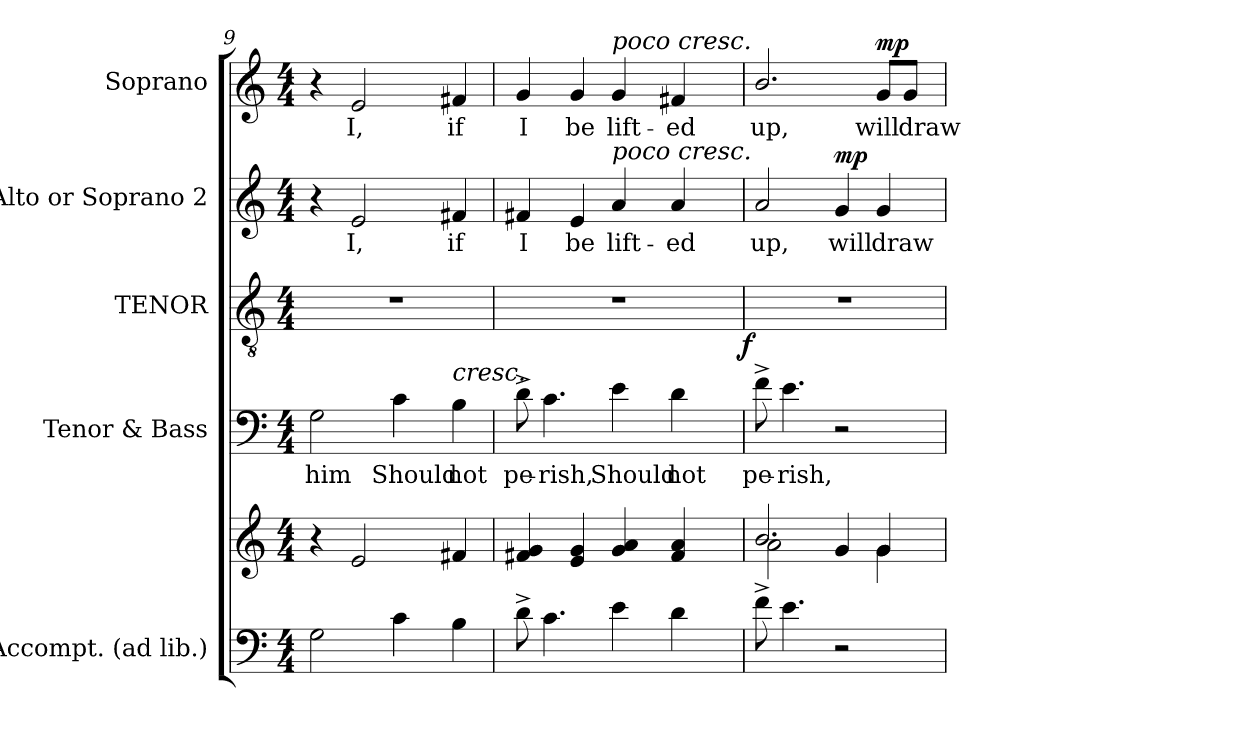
**kern	**kern	**kern	**text	**dynam	**kern	**kern	**text	**dynam	**kern	**text	**dynam
*part5	*part5	*part4	*part4	*part4	*part3	*part2	*part2	*part2	*part1	*part1	*part1
*staff6	*staff5	*staff4	*staff4	*staff4	*staff3	*staff2	*staff2	*staff2	*staff1	*staff1	*staff1
*I"Accompt. (ad lib.)	*	*I"Tenor & Bass	*	*	*I"TENOR	*I"Alto or Soprano 2	*	*	*I"Soprano	*	*
*clefF4	*clefG2	*clefF4	*	*	*clefGv2	*clefG2	*	*	*clefG2	*	*
*	*	*	*	*	*ITrd7c12	*	*	*	*	*	*
*k[]	*k[]	*k[]	*	*	*k[]	*k[]	*	*	*k[]	*	*
*C:	*C:	*C:	*	*	*C:	*C:	*	*	*C:	*	*
*M4/4	*M4/4	*M4/4	*	*	*M4/4	*M4/4	*	*	*M4/4	*	*
=9	=9	=9	=9	=9	=9	=9	=9	=9	=9	=9	=9
!	!	!	!LO:LY:b:color=#000000	!	!	!	!	!	!	!	!
2Gi\	4r	2Gi\	him	.	1r	4r	.	.	4r	.	.
!	!	!	!	!	!	!	!LO:LY:b:color=#000000	!	!	!	!
!	!	!	!	!	!	!	!	!	!	!LO:LY:b:color=#000000	!
.	2ei/	.	.	.	.	2ei/	I,	.	2ei/	I,	.
!	!	!	!LO:LY:b:color=#000000	!	!	!	!	!	!	!	!
4ci\	.	4ci\	Should	.	.	.	.	.	.	.	.
!	!	!	!LO:LY:b:color=#000000	!	!	!	!	!	!	!	!
!	!	!	!	!	!	!	!LO:LY:b:color=#000000	!	!	!	!
!	!	!LO:TX:a:i:t=cresc.	!	!	!	!	!	!	!	!	!
!	!	!	!	!	!	!	!	!	!	!LO:LY:b:color=#000000	!
4Bi\	4f#Xi/	4Bi\	not	.	.	4f#Xi/	if	.	4f#Xi/	if	.
!!LO:LB:g=z
=10	=10	=10	=10	=10	=10	=10	=10	=10	=10	=10	=10
!	!	!	!LO:LY:b:color=#000000	!	!	!	!	!	!	!	!
!	!	!	!	!	!	!	!LO:LY:b:color=#000000	!	!	!	!
!	!	!	!	!	!	!	!	!	!	!LO:LY:b:color=#000000	!
*	*	*^	*	*	*	*	*	*	*	*	*
8d^i\	4f#Xi/ 4gi	8d^i\	2ryy	pe-	.	1r	4f#Xi/	I	.	4gi/	I	.
!	!	!	!	!LO:LY:b:color=#000000	!	!	!	!	!	!	!	!
4.ci\	.	4.ci\	.	-rish,	.	.	.	.	.	.	.	.
!	!	!	!	!	!	!	!	!LO:LY:b:color=#000000	!	!	!	!
!	!	!	!	!	!	!	!	!	!	!	!LO:LY:b:color=#000000	!
.	4ei/ 4gi	.	.	.	.	.	4ei/	be	.	4gi/	be	.
!	!	!	!	!LO:LY:b:color=#000000	!	!	!	!	!	!	!	!
!	!	!	!	!	!	!	!	!LO:LY:b:color=#000000	!	!	!	!
!	!	!	!	!	!	!	!	!	!	!LO:TX:a:i:t=poco cresc.	!	!
!	!	!	!	!	!	!	!LO:TX:a:i:t=poco cresc.	!	!	!	!	!
!	!	!	!	!	!	!	!	!	!	!	!LO:LY:b:color=#000000	!
4ei\	4gi/ 4ai	4ei\	4ryy	Should	.	.	4ai/	lift-	.	4gi/	lift-	.
!	!	!	!	!LO:LY:b:color=#000000	!	!	!	!	!	!	!	!
!	!	!	!	!	!	!	!	!LO:LY:b:color=#000000	!	!	!	!
!	!	!	!	!	!	!	!	!	!	!	!LO:LY:b:color=#000000	!
4di\	4f#i/ 4ai	4di\	8ryy	not	.	.	4ai/	-ed	.	4f#Xi/	-ed	.
.	.	.	16ryy	.	.	.	.	.	.	.	.	.
.	.	.	32ryy	.	.	.	.	.	.	.	.	.
.	.	.	64ryy	.	.	.	.	.	.	.	.	.
.	.	.	128...ryy	.	.	.	.	.	.	.	.	.
.	.	.	1024ryy	.	f	.	.	.	.	.	.	.
*	*	*v	*v	*	*	*	*	*	*	*	*	*
=11	=11	=11	=11	=11	=11	=11	=11	=11	=11	=11	=11
*	*^	*	*	*	*	*	*	*	*	*	*
*	*	*	*^	*	*	*	*	*	*	*	*	*
!	!	!	!	!	!LO:LY:b:color=#000000	!	!	!	!	!	!	!	!
*	*	*	*v	*v	*	*	*	*	*	*	*	*	*
*	*	*	*^	*	*	*	*	*	*	*	*	*
!	!	!	!	!	!	!	!	!	!LO:LY:b:color=#000000	!	!	!	!
*	*	*	*v	*v	*	*	*	*	*	*	*	*	*
*	*	*	*^	*	*	*	*	*	*	*	*	*
!	!	!	!	!	!	!	!	!	!	!	!	!LO:LY:b:color=#000000	!
*	*	*	*v	*v	*	*	*	*	*	*	*	*	*
8f^i\	2.bi/	2ai\	8f^i\	pe-	.	1r	2ai/	up,	.	2.bi/	up,	.
!	!	!	!	!LO:LY:b:color=#000000	!	!	!	!	!	!	!	!
4.ei\	.	.	4.ei\	-rish,	.	.	.	.	.	.	.	.
!	!	!	!	!	!	!	!	!LO:LY:b:color=#000000	!	!	!	!
2r	.	4gi/	2r	.	.	.	4gi/	will	mp	.	.	.
!	!	!	!	!	!	!	!	!LO:LY:b:color=#000000	!	!	!	!
!	!	!	!	!	!	!	!	!	!	!	!LO:LY:b:color=#000000	!
.	4gi/	4gi\	.	.	.	.	4gi/	draw	.	8gi/L	will	mp
!	!	!	!	!	!	!	!	!	!	!	!LO:LY:b:color=#000000	!
.	.	.	.	.	.	.	.	.	.	8gi/J	draw	.
*	*v	*v	*	*	*	*	*	*	*	*	*	*
=	=	=	=	=	=	=	=	=	=	=	=
*-	*-	*-	*-	*-	*-	*-	*-	*-	*-	*-	*-
